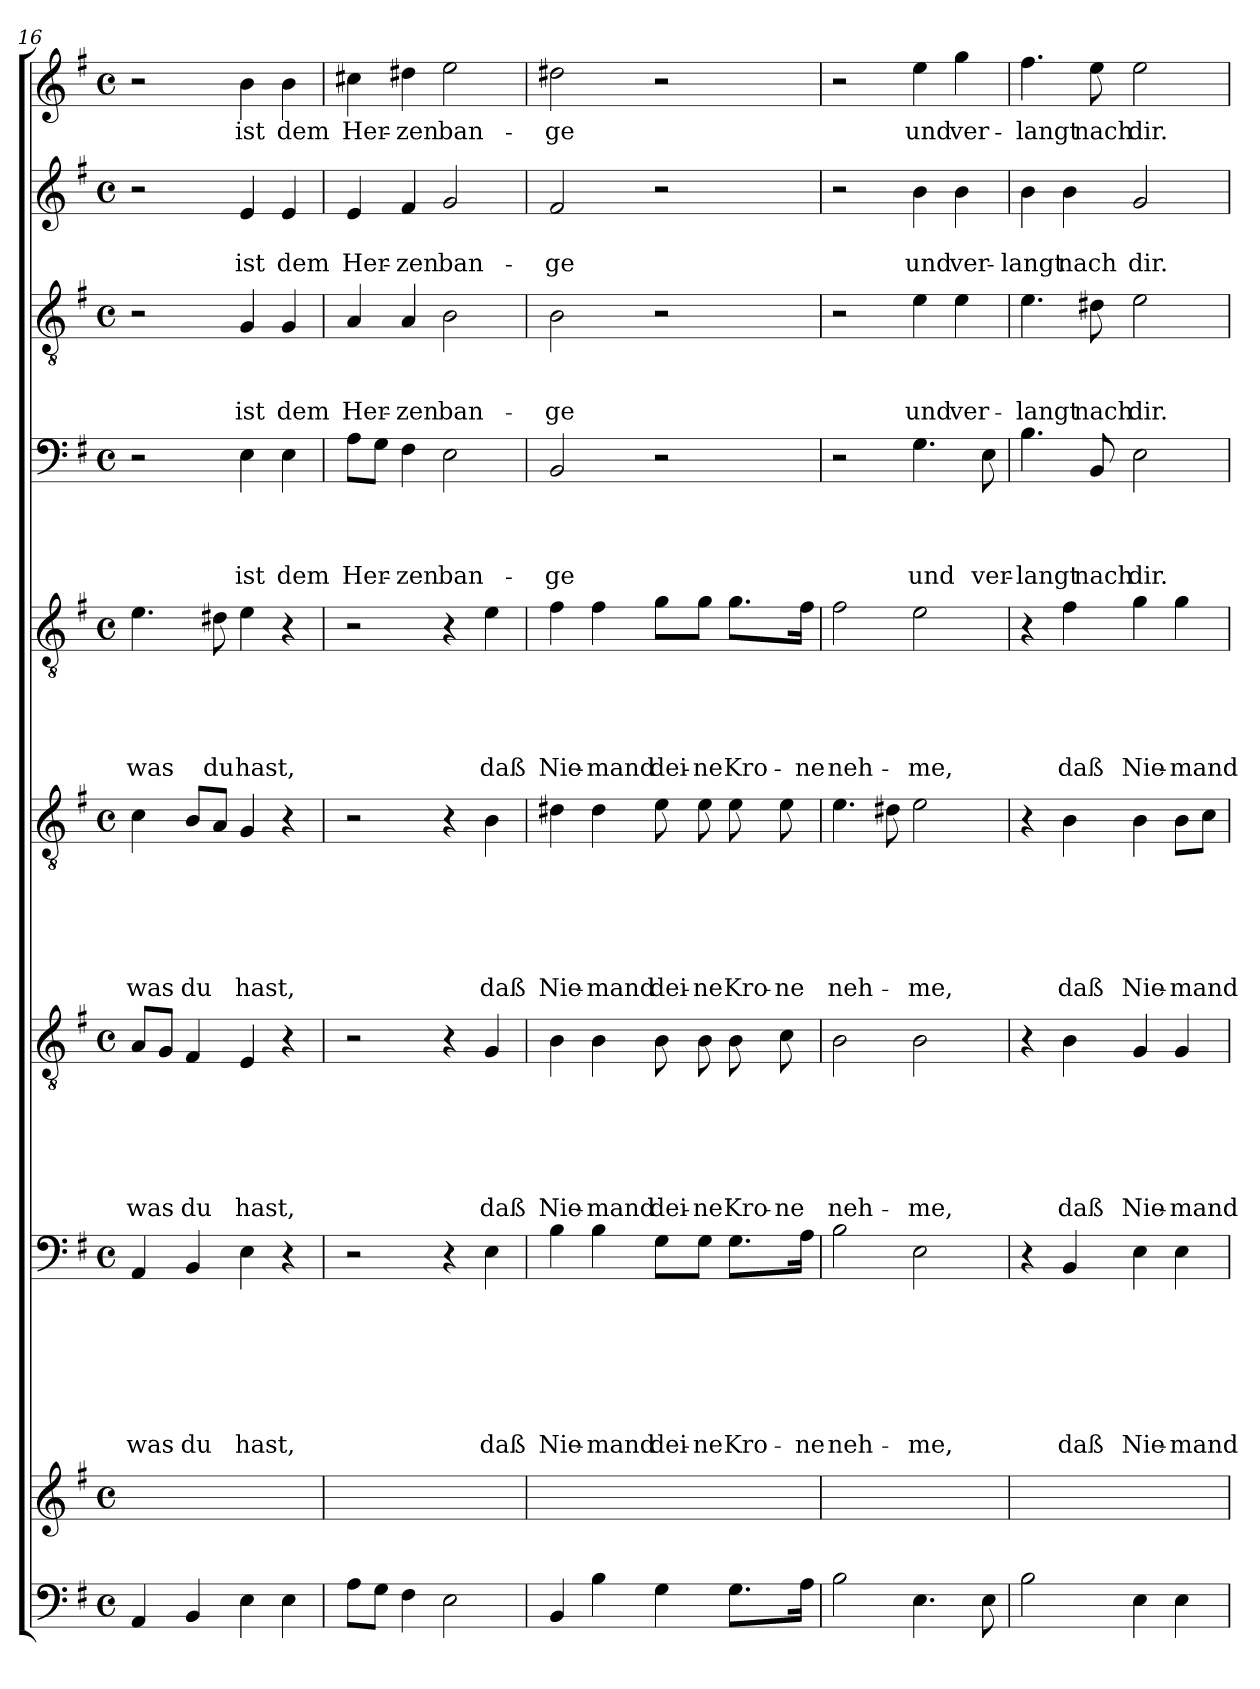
**kern	**kern	**kern	**text	**text	**text	**text	**text	**text	**text	**kern	**text	**text	**text	**text	**text	**text	**kern	**text	**text	**text	**text	**text	**text	**kern	**text	**text	**text	**text	**text	**kern	**text	**text	**text	**text	**kern	**text	**text	**text	**kern	**text	**text	**kern	**text
*part10	*part9	*part8	*part8	*part8	*part8	*part8	*part8	*part8	*part8	*part7	*part7	*part7	*part7	*part7	*part7	*part7	*part6	*part6	*part6	*part6	*part6	*part6	*part6	*part5	*part5	*part5	*part5	*part5	*part5	*part4	*part4	*part4	*part4	*part4	*part3	*part3	*part3	*part3	*part2	*part2	*part2	*part1	*part1
*staff10	*staff9	*staff8	*staff8	*staff8	*staff8	*staff8	*staff8	*staff8	*staff8	*staff7	*staff7	*staff7	*staff7	*staff7	*staff7	*staff7	*staff6	*staff6	*staff6	*staff6	*staff6	*staff6	*staff6	*staff5	*staff5	*staff5	*staff5	*staff5	*staff5	*staff4	*staff4	*staff4	*staff4	*staff4	*staff3	*staff3	*staff3	*staff3	*staff2	*staff2	*staff2	*staff1	*staff1
*clefF4	*clefG2	*clefF4	*	*	*	*	*	*	*	*clefGv2	*	*	*	*	*	*	*clefGv2	*	*	*	*	*	*	*clefGv2	*	*	*	*	*	*clefF4	*	*	*	*	*clefGv2	*	*	*	*clefG2	*	*	*clefG2	*
*k[f#]	*k[f#]	*k[f#]	*	*	*	*	*	*	*	*k[f#]	*	*	*	*	*	*	*k[f#]	*	*	*	*	*	*	*k[f#]	*	*	*	*	*	*k[f#]	*	*	*	*	*k[f#]	*	*	*	*k[f#]	*	*	*k[f#]	*
*G:	*G:	*G:	*	*	*	*	*	*	*	*G:	*	*	*	*	*	*	*G:	*	*	*	*	*	*	*G:	*	*	*	*	*	*G:	*	*	*	*	*G:	*	*	*	*G:	*	*	*G:	*
*M4/4	*M4/4	*M4/4	*	*	*	*	*	*	*	*M4/4	*	*	*	*	*	*	*M4/4	*	*	*	*	*	*	*M4/4	*	*	*	*	*	*M4/4	*	*	*	*	*M4/4	*	*	*	*M4/4	*	*	*M4/4	*
*met(c)	*met(c)	*met(c)	*	*	*	*	*	*	*	*met(c)	*	*	*	*	*	*	*met(c)	*	*	*	*	*	*	*met(c)	*	*	*	*	*	*met(c)	*	*	*	*	*met(c)	*	*	*	*met(c)	*	*	*met(c)	*
=16	=16	=16	=16	=16	=16	=16	=16	=16	=16	=16	=16	=16	=16	=16	=16	=16	=16	=16	=16	=16	=16	=16	=16	=16	=16	=16	=16	=16	=16	=16	=16	=16	=16	=16	=16	=16	=16	=16	=16	=16	=16	=16	=16
!	!	!	!	!	!	!	!	!	!LO:LY:b	!	!	!	!	!	!	!LO:LY:b	!	!	!	!	!	!	!LO:LY:b	!	!	!	!	!	!LO:LY:b	!	!	!	!	!	!	!	!	!	!	!	!	!	!
4AA/	1ryy	4AA/	.	.	.	.	.	.	was	8A/L	.	.	.	.	.	was	4c\	.	.	.	.	.	was	4.e\	.	.	.	.	was	2r	.	.	.	.	2r	.	.	.	2r	.	.	2r	.
.	.	.	.	.	.	.	.	.	.	8G/J	.	.	.	.	.	.	.	.	.	.	.	.	.	.	.	.	.	.	.	.	.	.	.	.	.	.	.	.	.	.	.	.	.
!	!	!	!	!	!	!	!	!	!LO:LY:b	!	!	!	!	!	!	!LO:LY:b	!	!	!	!	!	!	!LO:LY:b	!	!	!	!	!	!	!	!	!	!	!	!	!	!	!	!	!	!	!	!
4BB/	.	4BB/	.	.	.	.	.	.	du	4F#/	.	.	.	.	.	du	8B/L	.	.	.	.	.	du	.	.	.	.	.	.	.	.	.	.	.	.	.	.	.	.	.	.	.	.
!	!	!	!	!	!	!	!	!	!	!	!	!	!	!	!	!	!	!	!	!	!	!	!	!	!	!	!	!	!LO:LY:b	!	!	!	!	!	!	!	!	!	!	!	!	!	!
.	.	.	.	.	.	.	.	.	.	.	.	.	.	.	.	.	8A/J	.	.	.	.	.	.	8d#X\	.	.	.	.	du	.	.	.	.	.	.	.	.	.	.	.	.	.	.
!	!	!	!	!	!	!	!	!	!LO:LY:b	!	!	!	!	!	!	!LO:LY:b	!	!	!	!	!	!	!LO:LY:b	!	!	!	!	!	!LO:LY:b	!	!	!	!	!LO:LY:b	!	!	!	!LO:LY:b	!	!	!LO:LY:b	!	!LO:LY:b
4E\	.	4E\	.	.	.	.	.	.	hast,	4E/	.	.	.	.	.	hast,	4G/	.	.	.	.	.	hast,	4e\	.	.	.	.	hast,	4E\	.	.	.	ist	4G/	.	.	ist	4e/	.	ist	4b\	ist
!	!	!	!	!	!	!	!	!	!	!	!	!	!	!	!	!	!	!	!	!	!	!	!	!	!	!	!	!	!	!	!	!	!	!LO:LY:b	!	!	!	!LO:LY:b	!	!	!LO:LY:b	!	!LO:LY:b
4E\	.	4r	.	.	.	.	.	.	.	4r	.	.	.	.	.	.	4r	.	.	.	.	.	.	4r	.	.	.	.	.	4E\	.	.	.	dem	4G/	.	.	dem	4e/	.	dem	4b\	dem
=17	=17	=17	=17	=17	=17	=17	=17	=17	=17	=17	=17	=17	=17	=17	=17	=17	=17	=17	=17	=17	=17	=17	=17	=17	=17	=17	=17	=17	=17	=17	=17	=17	=17	=17	=17	=17	=17	=17	=17	=17	=17	=17	=17
!	!	!	!	!	!	!	!	!	!	!	!	!	!	!	!	!	!	!	!	!	!	!	!	!	!	!	!	!	!	!	!	!	!	!LO:LY:b	!	!	!	!LO:LY:b	!	!	!LO:LY:b	!	!LO:LY:b
8A\L	1ryy	2r	.	.	.	.	.	.	.	2r	.	.	.	.	.	.	2r	.	.	.	.	.	.	2r	.	.	.	.	.	8A\L	.	.	.	Her-	4A/	.	.	Her-	4e/	.	Her-	4cc#X\	Her-
8G\J	.	.	.	.	.	.	.	.	.	.	.	.	.	.	.	.	.	.	.	.	.	.	.	.	.	.	.	.	.	8G\J	.	.	.	.	.	.	.	.	.	.	.	.	.
!	!	!	!	!	!	!	!	!	!	!	!	!	!	!	!	!	!	!	!	!	!	!	!	!	!	!	!	!	!	!	!	!	!	!LO:LY:b	!	!	!	!LO:LY:b	!	!	!LO:LY:b	!	!LO:LY:b
4F#\	.	.	.	.	.	.	.	.	.	.	.	.	.	.	.	.	.	.	.	.	.	.	.	.	.	.	.	.	.	4F#\	.	.	.	-zen	4A/	.	.	-zen	4f#/	.	-zen	4dd#X\	-zen
!	!	!	!	!	!	!	!	!	!	!	!	!	!	!	!	!	!	!	!	!	!	!	!	!	!	!	!	!	!	!	!	!	!	!LO:LY:b	!	!	!	!LO:LY:b	!	!	!LO:LY:b	!	!LO:LY:b
2E\	.	4r	.	.	.	.	.	.	.	4r	.	.	.	.	.	.	4r	.	.	.	.	.	.	4r	.	.	.	.	.	2E\	.	.	.	ban-	2B\	.	.	ban-	2g/	.	ban-	2ee\	ban-
!	!	!	!	!	!	!	!	!	!LO:LY:b	!	!	!	!	!	!	!LO:LY:b	!	!	!	!	!	!	!LO:LY:b	!	!	!	!	!	!LO:LY:b	!	!	!	!	!	!	!	!	!	!	!	!	!	!
.	.	4E\	.	.	.	.	.	.	daß	4G/	.	.	.	.	.	daß	4B\	.	.	.	.	.	daß	4e\	.	.	.	.	daß	.	.	.	.	.	.	.	.	.	.	.	.	.	.
=18	=18	=18	=18	=18	=18	=18	=18	=18	=18	=18	=18	=18	=18	=18	=18	=18	=18	=18	=18	=18	=18	=18	=18	=18	=18	=18	=18	=18	=18	=18	=18	=18	=18	=18	=18	=18	=18	=18	=18	=18	=18	=18	=18
!	!	!	!	!	!	!	!	!	!LO:LY:b	!	!	!	!	!	!	!LO:LY:b	!	!	!	!	!	!	!LO:LY:b	!	!	!	!	!	!LO:LY:b	!	!	!	!	!LO:LY:b	!	!	!	!LO:LY:b	!	!	!LO:LY:b	!	!LO:LY:b
4BB/	1ryy	4B\	.	.	.	.	.	.	Nie-	4B\	.	.	.	.	.	Nie-	4d#X\	.	.	.	.	.	Nie-	4f#\	.	.	.	.	Nie-	2BB/	.	.	.	-ge	2B\	.	.	-ge	2f#/	.	-ge	2dd#X\	-ge
!	!	!	!	!	!	!	!	!	!LO:LY:b	!	!	!	!	!	!	!LO:LY:b	!	!	!	!	!	!	!LO:LY:b	!	!	!	!	!	!LO:LY:b	!	!	!	!	!	!	!	!	!	!	!	!	!	!
4B\	.	4B\	.	.	.	.	.	.	-mand	4B\	.	.	.	.	.	-mand	4d#\	.	.	.	.	.	-mand	4f#\	.	.	.	.	-mand	.	.	.	.	.	.	.	.	.	.	.	.	.	.
!	!	!	!	!	!	!	!	!	!LO:LY:b	!	!	!	!	!	!	!LO:LY:b	!	!	!	!	!	!	!LO:LY:b	!	!	!	!	!	!LO:LY:b	!	!	!	!	!	!	!	!	!	!	!	!	!	!
4G\	.	8G\L	.	.	.	.	.	.	dei-	8B\	.	.	.	.	.	dei-	8e\	.	.	.	.	.	dei-	8g\L	.	.	.	.	dei-	2r	.	.	.	.	2r	.	.	.	2r	.	.	2r	.
!	!	!	!	!	!	!	!	!	!LO:LY:b	!	!	!	!	!	!	!LO:LY:b	!	!	!	!	!	!	!LO:LY:b	!	!	!	!	!	!LO:LY:b	!	!	!	!	!	!	!	!	!	!	!	!	!	!
.	.	8G\J	.	.	.	.	.	.	-ne	8B\	.	.	.	.	.	-ne	8e\	.	.	.	.	.	-ne	8g\J	.	.	.	.	-ne	.	.	.	.	.	.	.	.	.	.	.	.	.	.
!	!	!	!	!	!	!	!	!	!LO:LY:b	!	!	!	!	!	!	!LO:LY:b	!	!	!	!	!	!	!LO:LY:b	!	!	!	!	!	!LO:LY:b	!	!	!	!	!	!	!	!	!	!	!	!	!	!
8.G\L	.	8.G\L	.	.	.	.	.	.	Kro-	8B\	.	.	.	.	.	Kro-	8e\	.	.	.	.	.	Kro-	8.g\L	.	.	.	.	Kro-	.	.	.	.	.	.	.	.	.	.	.	.	.	.
!	!	!	!	!	!	!	!	!	!	!	!	!	!	!	!	!LO:LY:b	!	!	!	!	!	!	!LO:LY:b	!	!	!	!	!	!	!	!	!	!	!	!	!	!	!	!	!	!	!	!
.	.	.	.	.	.	.	.	.	.	8c\	.	.	.	.	.	-ne	8e\	.	.	.	.	.	-ne	.	.	.	.	.	.	.	.	.	.	.	.	.	.	.	.	.	.	.	.
!	!	!	!	!	!	!	!	!	!LO:LY:b	!	!	!	!	!	!	!	!	!	!	!	!	!	!	!	!	!	!	!	!LO:LY:b	!	!	!	!	!	!	!	!	!	!	!	!	!	!
16A\Jk	.	16A\Jk	.	.	.	.	.	.	-ne	.	.	.	.	.	.	.	.	.	.	.	.	.	.	16f#\Jk	.	.	.	.	-ne	.	.	.	.	.	.	.	.	.	.	.	.	.	.
=19	=19	=19	=19	=19	=19	=19	=19	=19	=19	=19	=19	=19	=19	=19	=19	=19	=19	=19	=19	=19	=19	=19	=19	=19	=19	=19	=19	=19	=19	=19	=19	=19	=19	=19	=19	=19	=19	=19	=19	=19	=19	=19	=19
!	!	!	!	!	!	!	!	!	!LO:LY:b	!	!	!	!	!	!	!LO:LY:b	!	!	!	!	!	!	!LO:LY:b	!	!	!	!	!	!LO:LY:b	!	!	!	!	!	!	!	!	!	!	!	!	!	!
2B\	1ryy	2B\	.	.	.	.	.	.	neh-	2B\	.	.	.	.	.	neh-	4.e\	.	.	.	.	.	neh-	2f#\	.	.	.	.	neh-	2r	.	.	.	.	2r	.	.	.	2r	.	.	2r	.
.	.	.	.	.	.	.	.	.	.	.	.	.	.	.	.	.	8d#X\	.	.	.	.	.	.	.	.	.	.	.	.	.	.	.	.	.	.	.	.	.	.	.	.	.	.
!	!	!	!	!	!	!	!	!	!LO:LY:b	!	!	!	!	!	!	!LO:LY:b	!	!	!	!	!	!	!LO:LY:b	!	!	!	!	!	!LO:LY:b	!	!	!	!	!LO:LY:b	!	!	!	!LO:LY:b	!	!	!LO:LY:b	!	!LO:LY:b
4.E\	.	2E\	.	.	.	.	.	.	-me,	2B\	.	.	.	.	.	-me,	2e\	.	.	.	.	.	-me,	2e\	.	.	.	.	-me,	4.G\	.	.	.	und	4e\	.	.	und	4b\	.	und	4ee\	und
!	!	!	!	!	!	!	!	!	!	!	!	!	!	!	!	!	!	!	!	!	!	!	!	!	!	!	!	!	!	!	!	!	!	!	!	!	!	!LO:LY:b	!	!	!LO:LY:b	!	!LO:LY:b
.	.	.	.	.	.	.	.	.	.	.	.	.	.	.	.	.	.	.	.	.	.	.	.	.	.	.	.	.	.	.	.	.	.	.	4e\	.	.	ver-	4b\	.	ver-	4gg\	ver-
!	!	!	!	!	!	!	!	!	!	!	!	!	!	!	!	!	!	!	!	!	!	!	!	!	!	!	!	!	!	!	!	!	!	!LO:LY:b	!	!	!	!	!	!	!	!	!
8E\	.	.	.	.	.	.	.	.	.	.	.	.	.	.	.	.	.	.	.	.	.	.	.	.	.	.	.	.	.	8E\	.	.	.	ver-	.	.	.	.	.	.	.	.	.
!!LO:PB:g=z
=20	=20	=20	=20	=20	=20	=20	=20	=20	=20	=20	=20	=20	=20	=20	=20	=20	=20	=20	=20	=20	=20	=20	=20	=20	=20	=20	=20	=20	=20	=20	=20	=20	=20	=20	=20	=20	=20	=20	=20	=20	=20	=20	=20
!	!	!	!	!	!	!	!	!	!	!	!	!	!	!	!	!	!	!	!	!	!	!	!	!	!	!	!	!	!	!	!	!	!	!LO:LY:b	!	!	!	!LO:LY:b	!	!	!LO:LY:b	!	!LO:LY:b
2B\	1ryy	4r	.	.	.	.	.	.	.	4r	.	.	.	.	.	.	4r	.	.	.	.	.	.	4r	.	.	.	.	.	4.B\	.	.	.	-langt	4.e\	.	.	-langt	4b\	.	-langt	4.ff#\	-langt
!	!	!	!	!	!	!	!	!	!LO:LY:b	!	!	!	!	!	!	!LO:LY:b	!	!	!	!	!	!	!LO:LY:b	!	!	!	!	!	!LO:LY:b	!	!	!	!	!	!	!	!	!	!	!	!LO:LY:b	!	!
.	.	4BB/	.	.	.	.	.	.	daß	4B\	.	.	.	.	.	daß	4B\	.	.	.	.	.	daß	4f#\	.	.	.	.	daß	.	.	.	.	.	.	.	.	.	4b\	.	nach	.	.
!	!	!	!	!	!	!	!	!	!	!	!	!	!	!	!	!	!	!	!	!	!	!	!	!	!	!	!	!	!	!	!	!	!	!LO:LY:b	!	!	!	!LO:LY:b	!	!	!	!	!LO:LY:b
.	.	.	.	.	.	.	.	.	.	.	.	.	.	.	.	.	.	.	.	.	.	.	.	.	.	.	.	.	.	8BB/	.	.	.	nach	8d#X\	.	.	nach	.	.	.	8ee\	nach
!	!	!	!	!	!	!	!	!	!LO:LY:b	!	!	!	!	!	!	!LO:LY:b	!	!	!	!	!	!	!LO:LY:b	!	!	!	!	!	!LO:LY:b	!	!	!	!	!LO:LY:b	!	!	!	!LO:LY:b	!	!	!LO:LY:b	!	!LO:LY:b
4E\	.	4E\	.	.	.	.	.	.	Nie-	4G/	.	.	.	.	.	Nie-	4B\	.	.	.	.	.	Nie-	4g\	.	.	.	.	Nie-	2E\	.	.	.	dir.	2e\	.	.	dir.	2g/	.	dir.	2ee\	dir.
!	!	!	!	!	!	!	!	!	!LO:LY:b	!	!	!	!	!	!	!LO:LY:b	!	!	!	!	!	!	!LO:LY:b	!	!	!	!	!	!LO:LY:b	!	!	!	!	!	!	!	!	!	!	!	!	!	!
4E\	.	4E\	.	.	.	.	.	.	-mand	4G/	.	.	.	.	.	-mand	8B\L	.	.	.	.	.	-mand	4g\	.	.	.	.	-mand	.	.	.	.	.	.	.	.	.	.	.	.	.	.
.	.	.	.	.	.	.	.	.	.	.	.	.	.	.	.	.	8c\J	.	.	.	.	.	.	.	.	.	.	.	.	.	.	.	.	.	.	.	.	.	.	.	.	.	.
=	=	=	=	=	=	=	=	=	=	=	=	=	=	=	=	=	=	=	=	=	=	=	=	=	=	=	=	=	=	=	=	=	=	=	=	=	=	=	=	=	=	=	=
*-	*-	*-	*-	*-	*-	*-	*-	*-	*-	*-	*-	*-	*-	*-	*-	*-	*-	*-	*-	*-	*-	*-	*-	*-	*-	*-	*-	*-	*-	*-	*-	*-	*-	*-	*-	*-	*-	*-	*-	*-	*-	*-	*-
